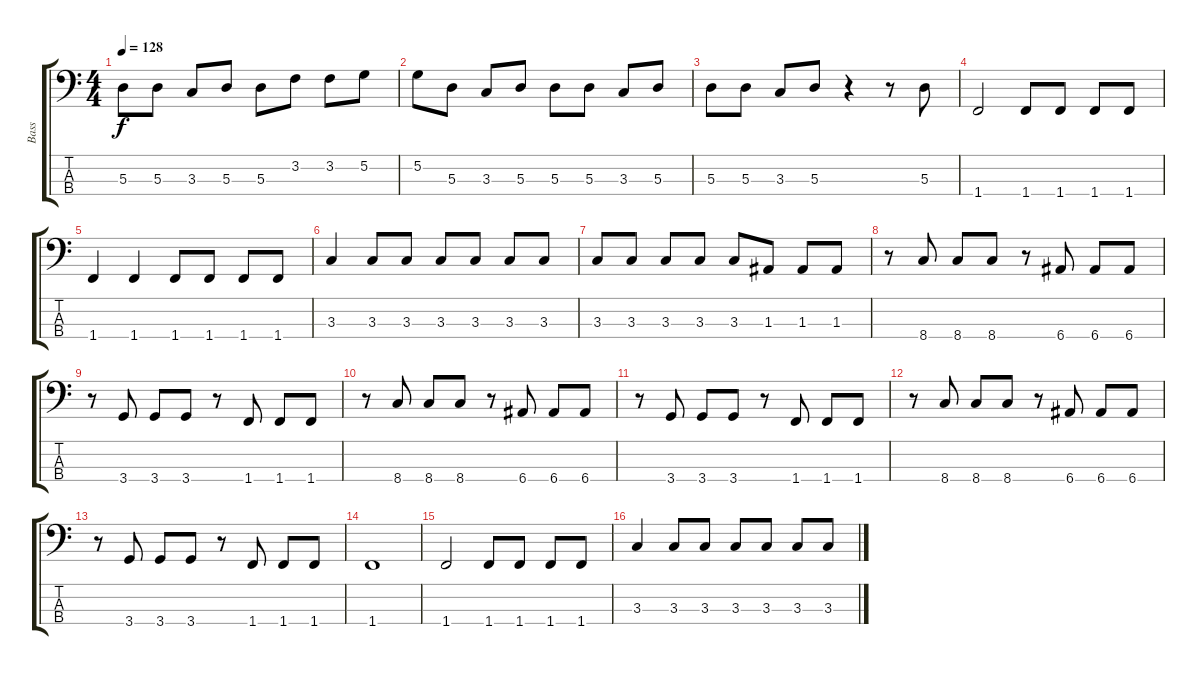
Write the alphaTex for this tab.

\track ("Bass" "Bass") {instrument electricbassfinger}
\staff {score tabs}
\tuning (G2 D2 A1 E1) {hide}
\ts (4 4)
\tempo 128
\clef f4
\ks c
5.3.8{dy f} 5.3.8 3.3.8 5.3.8 5.3.8 3.2.8 3.2.8 5.2.8 |
5.2.8 5.3.8 3.3.8 5.3.8 5.3.8 5.3.8 3.3.8 5.3.8 |
5.3.8 5.3.8 3.3.8 5.3.8 r.4 r.8 5.3.8 |
1.4.2 1.4.8 1.4.8 1.4.8 1.4.8 |
1.4.4 1.4.4 1.4.8 1.4.8 1.4.8 1.4.8 |
3.3.4 3.3.8 3.3.8 3.3.8 3.3.8 3.3.8 3.3.8 |
3.3.8 3.3.8 3.3.8 3.3.8 3.3.8 1.3.8 1.3.8 1.3.8 |
r.8 8.4.8 8.4.8 8.4.8 r.8 6.4.8 6.4.8 6.4.8 |
r.8 3.4.8 3.4.8 3.4.8 r.8 1.4.8 1.4.8 1.4.8 |
r.8 8.4.8 8.4.8 8.4.8 r.8 6.4.8 6.4.8 6.4.8 |
r.8 3.4.8 3.4.8 3.4.8 r.8 1.4.8 1.4.8 1.4.8 |
r.8 8.4.8 8.4.8 8.4.8 r.8 6.4.8 6.4.8 6.4.8 |
r.8 3.4.8 3.4.8 3.4.8 r.8 1.4.8 1.4.8 1.4.8 |
1.4.1 |
1.4.2 1.4.8 1.4.8 1.4.8 1.4.8 |
3.3.4 3.3.8 3.3.8 3.3.8 3.3.8 3.3.8 3.3.8
